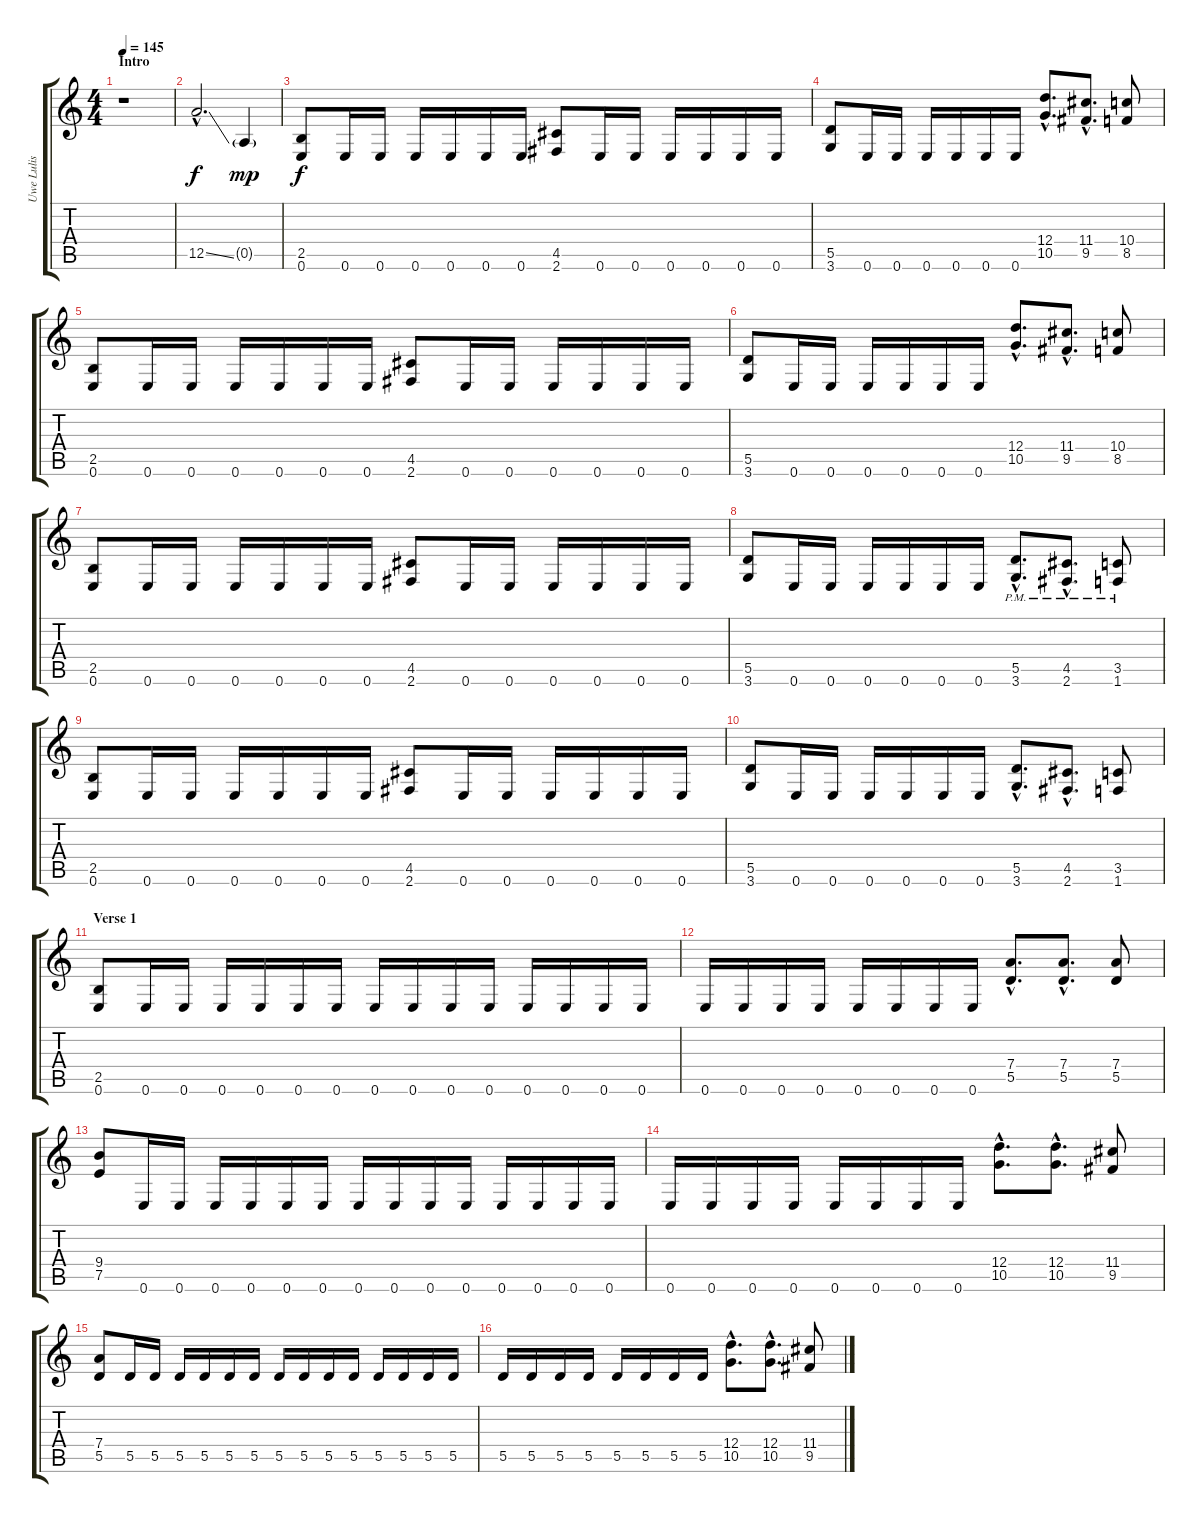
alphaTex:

\track ("Uwe Lulis (Lead Guitar)" "Uwe Lulis ") {instrument distortionguitar}
\staff {score tabs}
\tuning (E4 B3 G3 D3 A2 E2) {hide}
\ts (4 4)
\section ("" "Intro")
\tempo 145
\clef g2
\ks c
r.1{dy f instrument distortionguitar} |
12.5{ss hac}.2{d} 0.5{g}.4{dy mp} |
(2.5 0.6).8{dy f} 0.6.16 0.6.16 0.6.16 0.6.16 0.6.16 0.6.16 (4.5 2.6).8 0.6.16 0.6.16 0.6.16 0.6.16 0.6.16 0.6.16 |
(5.5 3.6).8 0.6.16 0.6.16 0.6.16 0.6.16 0.6.16 0.6.16 (12.4{hac} 10.5{hac}).8{d} (11.4{hac} 9.5{hac}).8{d} (10.4 8.5).8 |
(2.5 0.6).8 0.6.16 0.6.16 0.6.16 0.6.16 0.6.16 0.6.16 (4.5 2.6).8 0.6.16 0.6.16 0.6.16 0.6.16 0.6.16 0.6.16 |
(5.5 3.6).8 0.6.16 0.6.16 0.6.16 0.6.16 0.6.16 0.6.16 (12.4{hac} 10.5{hac}).8{d} (11.4{hac} 9.5{hac}).8{d} (10.4 8.5).8 |
(2.5 0.6).8 0.6.16 0.6.16 0.6.16 0.6.16 0.6.16 0.6.16 (4.5 2.6).8 0.6.16 0.6.16 0.6.16 0.6.16 0.6.16 0.6.16 |
(5.5 3.6).8 0.6.16 0.6.16 0.6.16 0.6.16 0.6.16 0.6.16 (5.5{hac pm} 3.6{hac pm}).8{d} (4.5{hac pm} 2.6{hac pm}).8{d} (3.5{pm} 1.6{pm}).8 |
(2.5 0.6).8 0.6.16 0.6.16 0.6.16 0.6.16 0.6.16 0.6.16 (4.5 2.6).8 0.6.16 0.6.16 0.6.16 0.6.16 0.6.16 0.6.16 |
(5.5 3.6).8 0.6.16 0.6.16 0.6.16 0.6.16 0.6.16 0.6.16 (5.5{hac} 3.6{hac}).8{d} (4.5{hac} 2.6{hac}).8{d} (3.5 1.6).8 |
\section ("" "Verse 1")
(2.5 0.6).8 0.6.16 0.6.16 0.6.16 0.6.16 0.6.16 0.6.16 0.6.16 0.6.16 0.6.16 0.6.16 0.6.16 0.6.16 0.6.16 0.6.16 |
0.6.16 0.6.16 0.6.16 0.6.16 0.6.16 0.6.16 0.6.16 0.6.16 (7.4{hac} 5.5{hac}).8{d} (7.4{hac} 5.5{hac}).8{d} (7.4 5.5).8 |
(9.4 7.5).8 0.6.16 0.6.16 0.6.16 0.6.16 0.6.16 0.6.16 0.6.16 0.6.16 0.6.16 0.6.16 0.6.16 0.6.16 0.6.16 0.6.16 |
0.6.16 0.6.16 0.6.16 0.6.16 0.6.16 0.6.16 0.6.16 0.6.16 (12.4{hac} 10.5{hac}).8{d} (12.4{hac} 10.5{hac}).8{d} (11.4 9.5).8 |
(7.4 5.5).8 5.5.16 5.5.16 5.5.16 5.5.16 5.5.16 5.5.16 5.5.16 5.5.16 5.5.16 5.5.16 5.5.16 5.5.16 5.5.16 5.5.16 |
5.5.16 5.5.16 5.5.16 5.5.16 5.5.16 5.5.16 5.5.16 5.5.16 (12.4{hac} 10.5{hac}).8{d} (12.4{hac} 10.5{hac}).8{d} (11.4 9.5).8
